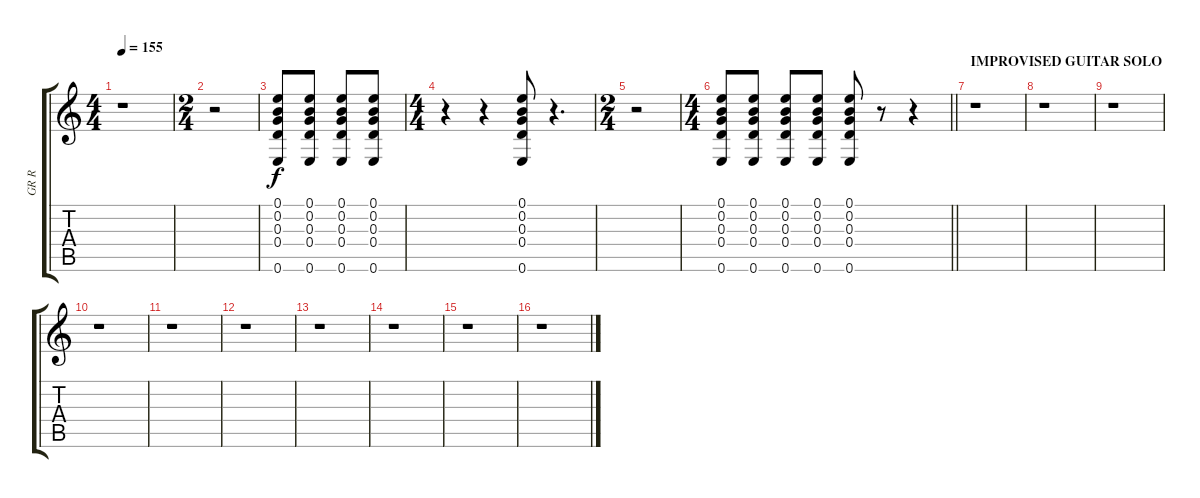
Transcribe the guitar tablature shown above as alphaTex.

\track ("GR R" "GR R") {instrument overdrivenguitar}
\staff {score tabs}
\tuning (E4 B3 G3 D3 A2 E2) {hide}
\ts (4 4)
\tempo 155
\clef g2
\ks c
r.1{dy f} |
\ts (2 4)
r.2 |
(0.1 0.2 0.3 0.4 0.6).8 (0.1 0.2 0.3 0.4 0.6).8 (0.1 0.2 0.3 0.4 0.6).8 (0.1 0.2 0.3 0.4 0.6).8 |
\ts (4 4)
r.4 r.4 (0.1 0.2 0.3 0.4 0.6).8 r.4{d} |
\ts (2 4)
r.2 |
\ts (4 4)
\barLineRight lightlight
(0.1 0.2 0.3 0.4 0.6).8 (0.1 0.2 0.3 0.4 0.6).8 (0.1 0.2 0.3 0.4 0.6).8 (0.1 0.2 0.3 0.4 0.6).8 (0.1 0.2 0.3 0.4 0.6).8 r.8 r.4 |
\section ("" "IMPROVISED GUITAR SOLO")
r.1 |
r.1 |
r.1 |
r.1 |
r.1 |
r.1 |
r.1 |
r.1 |
r.1 |
r.1
